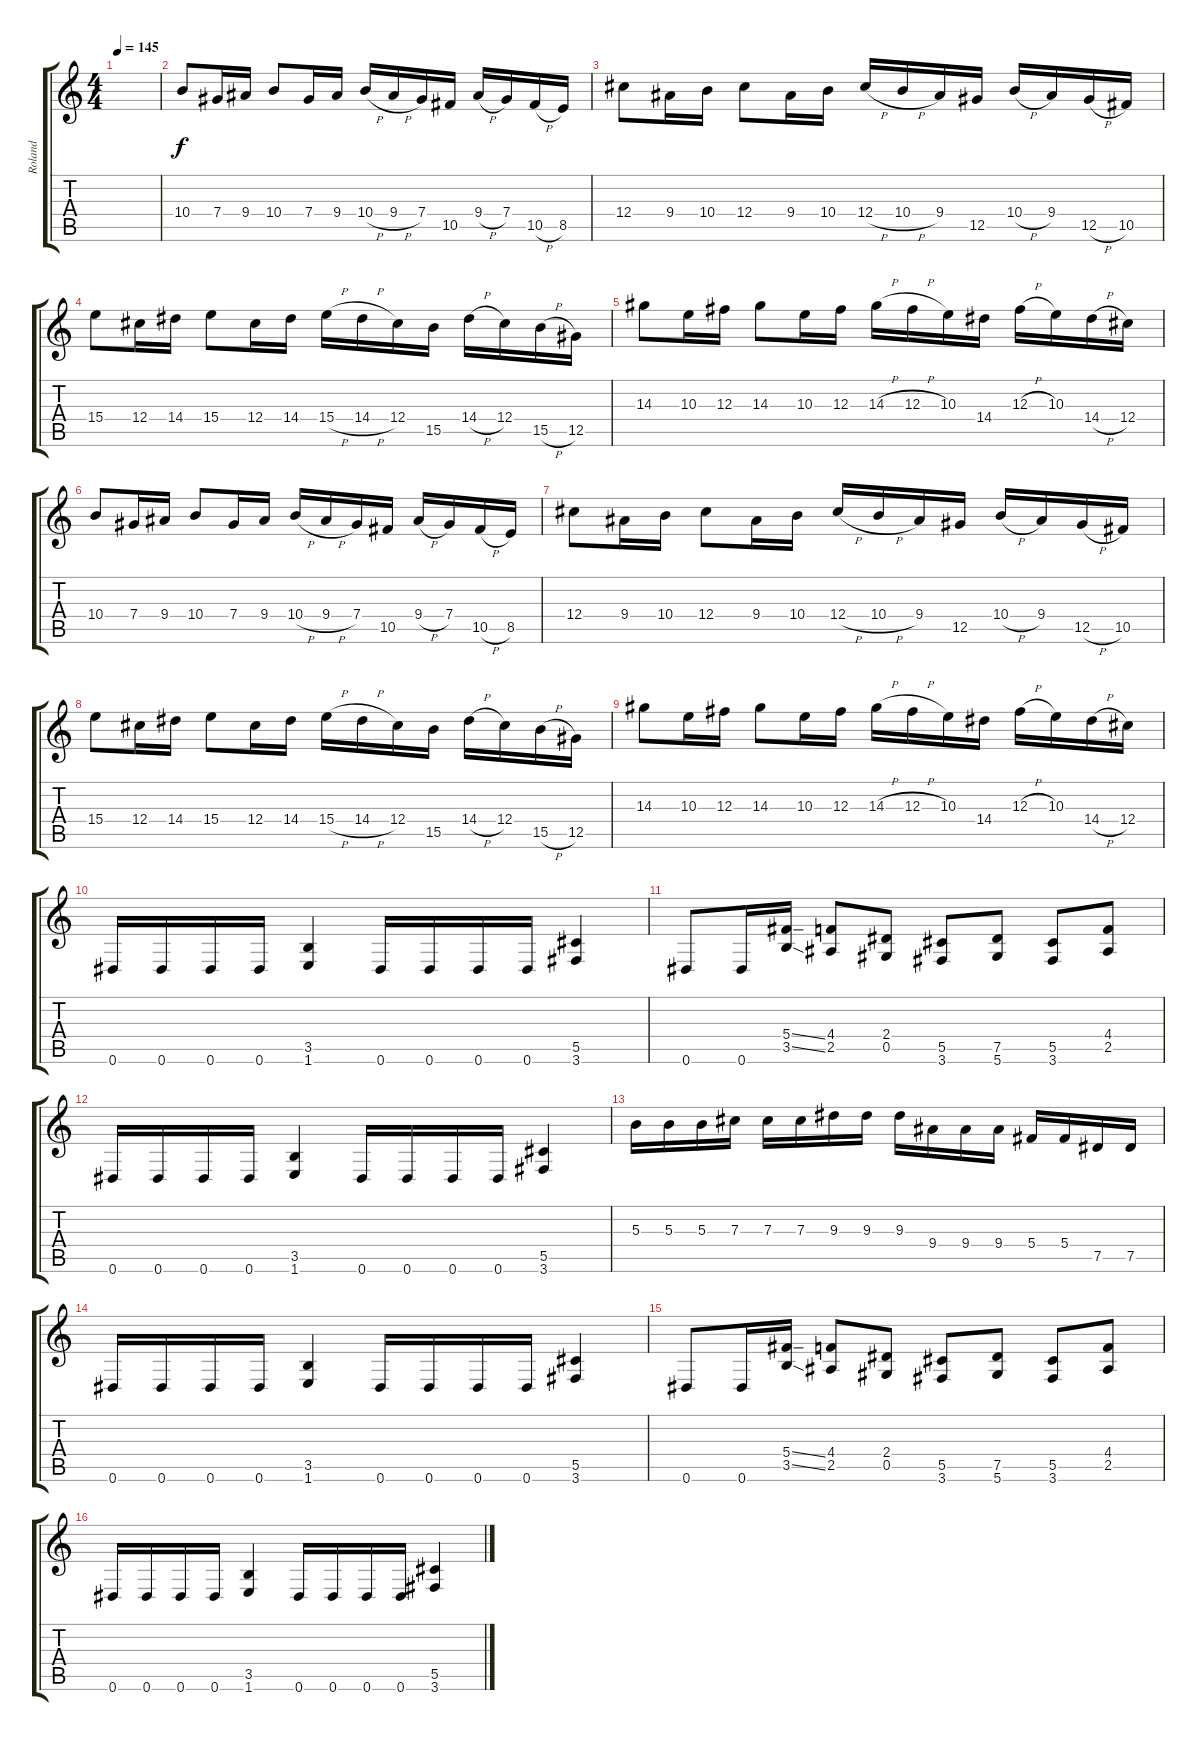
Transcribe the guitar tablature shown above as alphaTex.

\track ("Roland" "Roland") {instrument overdrivenguitar}
\staff {score tabs}
\tuning (Eb4 Bb3 Gb3 Db3 Ab2 Eb2) {hide}
\ts (4 4)
\tempo 145
\clef g2
\ks c
|
10.4.8 7.4.16 9.4.16 10.4.8 7.4.16 9.4.16 10.4{h}.16 9.4{h}.16 7.4.16 10.5.16 9.4{h}.16 7.4.16 10.5{h}.16 8.5.16 |
12.4.8 9.4.16 10.4.16 12.4.8 9.4.16 10.4.16 12.4{h}.16 10.4{h}.16 9.4.16 12.5.16 10.4{h}.16 9.4.16 12.5{h}.16 10.5.16 |
15.4.8 12.4.16 14.4.16 15.4.8 12.4.16 14.4.16 15.4{h}.16 14.4{h}.16 12.4.16 15.5.16 14.4{h}.16 12.4.16 15.5{h}.16 12.5.16 |
14.3.8 10.3.16 12.3.16 14.3.8 10.3.16 12.3.16 14.3{h}.16 12.3{h}.16 10.3.16 14.4.16 12.3{h}.16 10.3.16 14.4{h}.16 12.4.16 |
10.4.8 7.4.16 9.4.16 10.4.8 7.4.16 9.4.16 10.4{h}.16 9.4{h}.16 7.4.16 10.5.16 9.4{h}.16 7.4.16 10.5{h}.16 8.5.16 |
12.4.8 9.4.16 10.4.16 12.4.8 9.4.16 10.4.16 12.4{h}.16 10.4{h}.16 9.4.16 12.5.16 10.4{h}.16 9.4.16 12.5{h}.16 10.5.16 |
15.4.8 12.4.16 14.4.16 15.4.8 12.4.16 14.4.16 15.4{h}.16 14.4{h}.16 12.4.16 15.5.16 14.4{h}.16 12.4.16 15.5{h}.16 12.5.16 |
14.3.8 10.3.16 12.3.16 14.3.8 10.3.16 12.3.16 14.3{h}.16 12.3{h}.16 10.3.16 14.4.16 12.3{h}.16 10.3.16 14.4{h}.16 12.4.16 |
0.6.16 0.6.16 0.6.16 0.6.16 (3.5 1.6).4 0.6.16 0.6.16 0.6.16 0.6.16 (5.5 3.6).4 |
0.6.8 0.6.16 (5.4{ss} 3.5{ss}).16 (4.4 2.5).8 (2.4 0.5).8 (5.5 3.6).8 (7.5 5.6).8 (5.5 3.6).8 (4.4 2.5).8 |
0.6.16 0.6.16 0.6.16 0.6.16 (3.5 1.6).4 0.6.16 0.6.16 0.6.16 0.6.16 (5.5 3.6).4 |
5.3.16 5.3.16 5.3.16 7.3.16 7.3.16 7.3.16 9.3.16 9.3.16 9.3.16 9.4.16 9.4.16 9.4.16 5.4.16 5.4.16 7.5.16 7.5.16 |
0.6.16 0.6.16 0.6.16 0.6.16 (3.5 1.6).4 0.6.16 0.6.16 0.6.16 0.6.16 (5.5 3.6).4 |
0.6.8 0.6.16 (5.4{ss} 3.5{ss}).16 (4.4 2.5).8 (2.4 0.5).8 (5.5 3.6).8 (7.5 5.6).8 (5.5 3.6).8 (4.4 2.5).8 |
0.6.16 0.6.16 0.6.16 0.6.16 (3.5 1.6).4 0.6.16 0.6.16 0.6.16 0.6.16 (5.5 3.6).4
